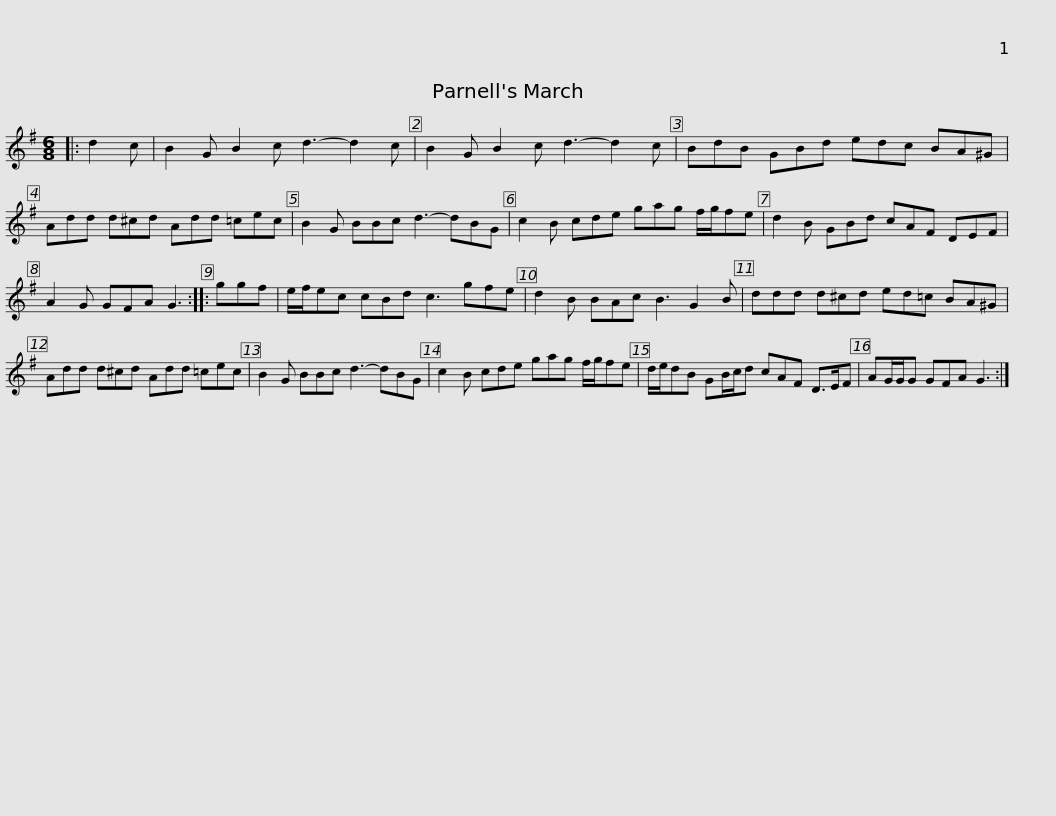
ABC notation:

X:1
L:1/8
M:6/8
I:linebreak $
K:G
V:1 treble
V:1
|: d2 c | B2 G B2 c d3- d2 c | B2 G B2 c d3- d2 c | BdB GBd edc BA^G |$ Add d^cd Add =cec | %5
 B2 G BBc d3- dBG | c2 B cde gag f/g/fe |$ d2 B GBd cAF DEF | A2 G GFA G3 :: ggf | %10
 e/f/ec cBd c3 gfe | d2 B BAc B3 G2 B |$ ddd d^cd ed=c BA^G | Add d^cd Add =cec | B2 G BBc d3- dBG |$ %15
 c2 B cde gag f/g/fe | d/e/dB GB/c/d cAF D>EF | AG/G/G GFA G3 :| %18
